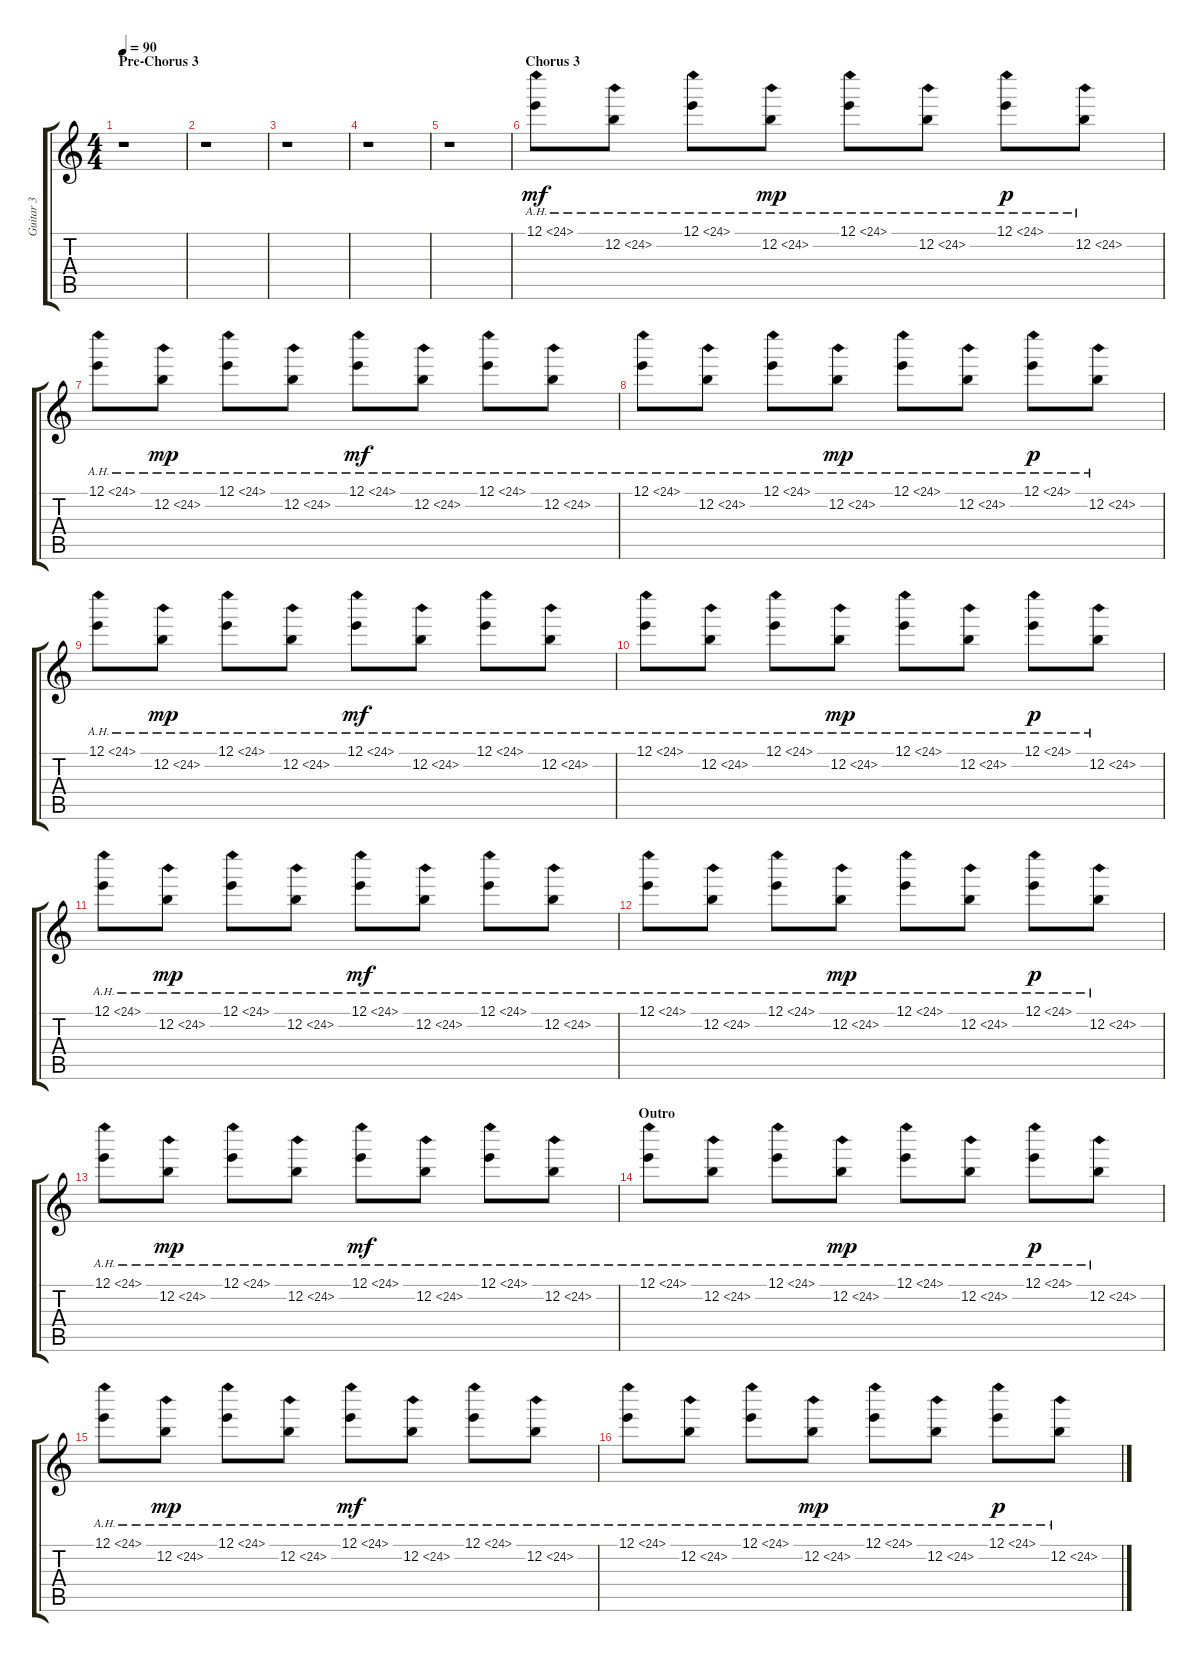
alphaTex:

\track ("Guitar 3" "Guitar 3") {instrument acousticguitarsteel}
\staff {score tabs}
\tuning (E4 B3 G3 D3 A2 E2) {hide}
\ts (4 4)
\section ("" "Pre-Chorus 3")
\tempo 90
\clef g2
\ks c
r.1{dy f} |
r.1 |
r.1 |
r.1 |
r.1 |
\section ("" "Chorus 3")
12.1{ah 12}.8{dy mf} 12.2{ah 12}.8 12.1{ah 12}.8 12.2{ah 12}.8{dy mp} 12.1{ah 12}.8 12.2{ah 12}.8 12.1{ah 12}.8{dy p} 12.2{ah 12}.8 |
12.1{ah 12}.8 12.2{ah 12}.8{dy mp} 12.1{ah 12}.8 12.2{ah 12}.8 12.1{ah 12}.8{dy mf} 12.2{ah 12}.8 12.1{ah 12}.8 12.2{ah 12}.8 |
12.1{ah 12}.8 12.2{ah 12}.8 12.1{ah 12}.8 12.2{ah 12}.8{dy mp} 12.1{ah 12}.8 12.2{ah 12}.8 12.1{ah 12}.8{dy p} 12.2{ah 12}.8 |
12.1{ah 12}.8 12.2{ah 12}.8{dy mp} 12.1{ah 12}.8 12.2{ah 12}.8 12.1{ah 12}.8{dy mf} 12.2{ah 12}.8 12.1{ah 12}.8 12.2{ah 12}.8 |
12.1{ah 12}.8 12.2{ah 12}.8 12.1{ah 12}.8 12.2{ah 12}.8{dy mp} 12.1{ah 12}.8 12.2{ah 12}.8 12.1{ah 12}.8{dy p} 12.2{ah 12}.8 |
12.1{ah 12}.8 12.2{ah 12}.8{dy mp} 12.1{ah 12}.8 12.2{ah 12}.8 12.1{ah 12}.8{dy mf} 12.2{ah 12}.8 12.1{ah 12}.8 12.2{ah 12}.8 |
12.1{ah 12}.8 12.2{ah 12}.8 12.1{ah 12}.8 12.2{ah 12}.8{dy mp} 12.1{ah 12}.8 12.2{ah 12}.8 12.1{ah 12}.8{dy p} 12.2{ah 12}.8 |
12.1{ah 12}.8 12.2{ah 12}.8{dy mp} 12.1{ah 12}.8 12.2{ah 12}.8 12.1{ah 12}.8{dy mf} 12.2{ah 12}.8 12.1{ah 12}.8 12.2{ah 12}.8 |
\section ("" "Outro")
12.1{ah 12}.8 12.2{ah 12}.8 12.1{ah 12}.8 12.2{ah 12}.8{dy mp} 12.1{ah 12}.8 12.2{ah 12}.8 12.1{ah 12}.8{dy p} 12.2{ah 12}.8 |
12.1{ah 12}.8 12.2{ah 12}.8{dy mp} 12.1{ah 12}.8 12.2{ah 12}.8 12.1{ah 12}.8{dy mf} 12.2{ah 12}.8 12.1{ah 12}.8 12.2{ah 12}.8 |
12.1{ah 12}.8 12.2{ah 12}.8 12.1{ah 12}.8 12.2{ah 12}.8{dy mp} 12.1{ah 12}.8 12.2{ah 12}.8 12.1{ah 12}.8{dy p} 12.2{ah 12}.8
